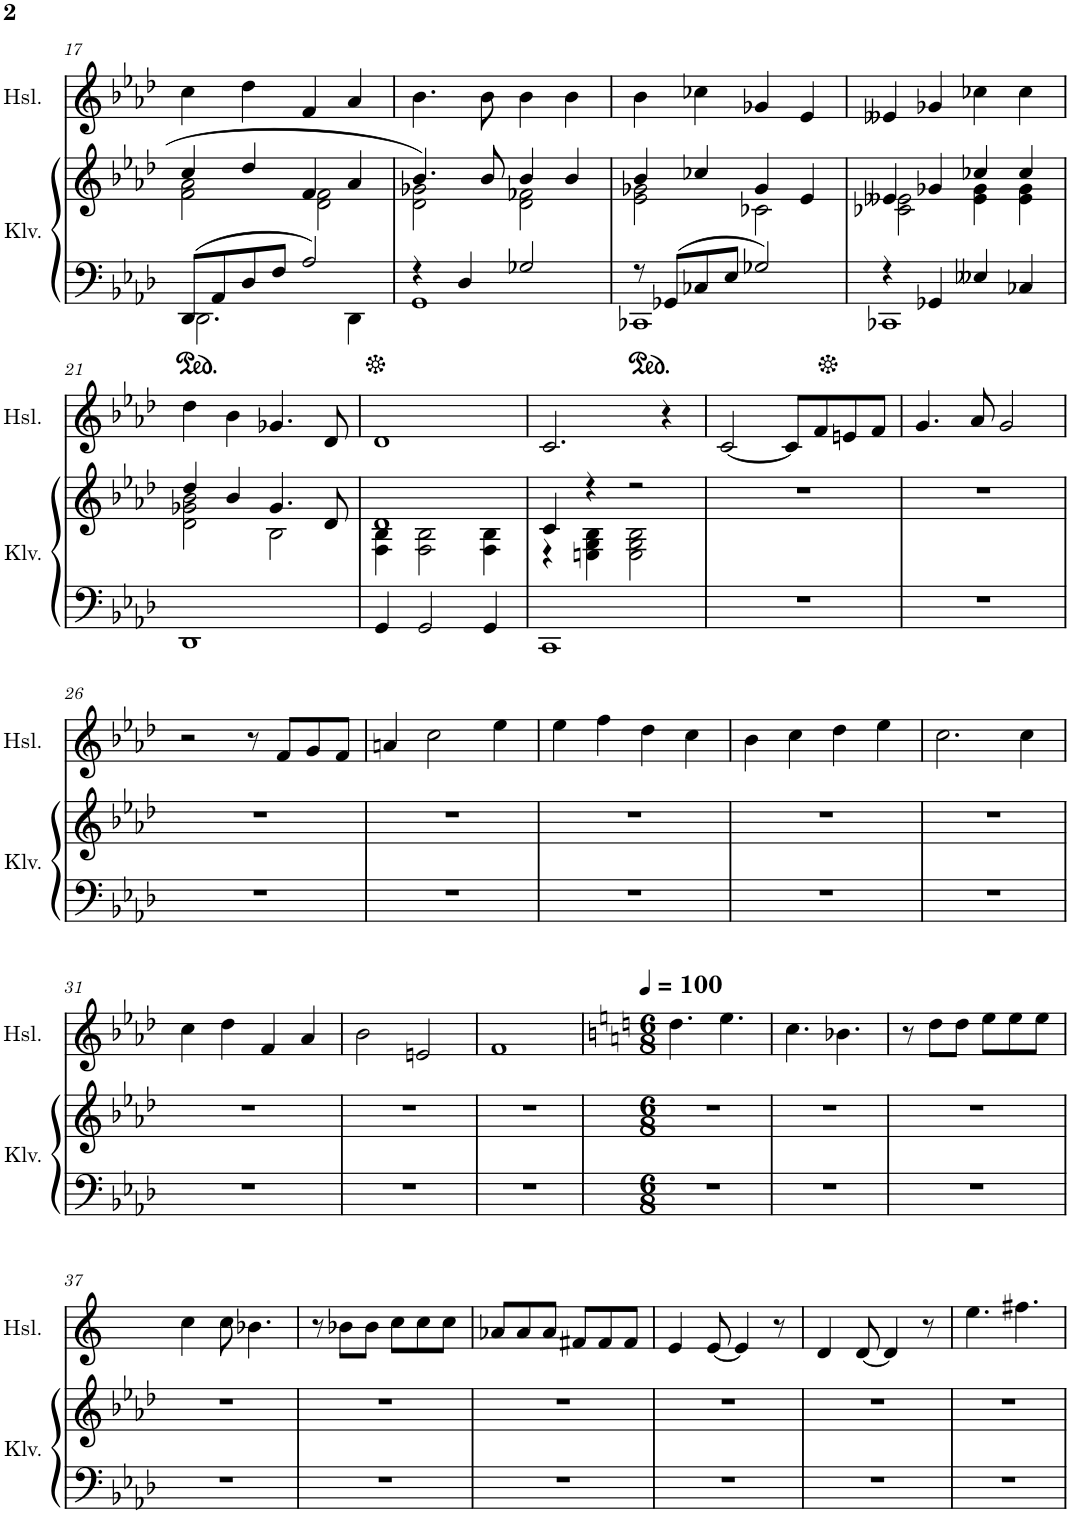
**kern	**kern	**kern
*part2	*part2	*part1
*staff3	*staff2	*staff1
*I"Klavír	*	*I"Housle
*I'Klv.	*	*I'Hsl.
!!LO:PB:g=z
*clefF4	*clefG2	*clefG2
*k[b-e-a-d-]	*k[b-e-a-d-]	*k[b-e-a-d-]
*M4/4	*M4/4	*M4/4
=17	=17	=17
*^	*^	*
8DD-/L	2.DD-\	4cc/	2f\ 2a-\	4cc\
8AA-/	.	.	.	.
8D-/	.	4dd-/	.	4dd-\
8F/J	.	.	.	.
2A-/	.	4f/	2d-\ 2f\	4f/
.	4DD-\	4a-/	.	4a-/
=18	=18	=18	=18	=18
4r	1GG	4.b-/	2d-\ 2g-X\	4.b-\
4D-/	.	.	.	.
.	.	8b-/	.	8b-\
2G-X/	.	4b-/	2d-\ 2f-X\	4b-\
.	.	4b-/	.	4b-\
=19	=19	=19	=19	=19
8r	1CC-X	4b-/	2e-\ 2g-X\	4b-\
8GG-X/L	.	.	.	.
8C-X/	.	4cc-X/	.	4cc-X\
8E-/J	.	.	.	.
2G-X/	.	4g-/	2c-X\	4g-X/
.	.	4e-/	.	4e-/
=20	=20	=20	=20	=20
4r	1CC-X	4e--X/	2c-X\ 2e--\	4e--X/
4GG-X/	.	4g-X/	.	4g-X/
4E--X/	.	4cc-X/	4e--\ 4g-\	4cc-X\
4C-X/	.	4cc-/	4e--\ 4g-\	4cc-\
*v	*v	*	*	*
!!LO:LB:g=z
=21	=21	=21	=21
1DD-	4dd-/	2d-\ 2g-X\ 2b-\	4dd-\
.	4b-/	.	4b-\
.	4.g-/	2B-\	4.g-X/
.	8d-/	.	8d-/
=22	=22	=22	=22
4GG/	1d-	4F\ 4B-\	1d-
2GG/	.	2F\ 2B-\	.
4GG/	.	4F\ 4B-\	.
=23	=23	=23	=23
1CC	4c/	4r	2.c/
.	4r	4En\ 4G\ 4B-\	.
.	2r	2E\ 2G\ 2B-\	.
.	.	.	4r
*	*v	*v	*
=24	=24	=24
1r	1r	[2c/
.	.	8c/L]
.	.	8f/
.	.	8en/
.	.	8f/J
=25	=25	=25
1r	1r	4.g/
.	.	8a-/
.	.	2g/
!!LO:LB:g=z
=26	=26	=26
1r	1r	2r
.	.	8r
.	.	8f/L
.	.	8g/
.	.	8f/J
=27	=27	=27
1r	1r	4an/
.	.	2cc\
.	.	4ee-\
=28	=28	=28
1r	1r	4ee-\
.	.	4ff\
.	.	4dd-\
.	.	4cc\
=29	=29	=29
1r	1r	4b-\
.	.	4cc\
.	.	4dd-\
.	.	4ee-\
=30	=30	=30
1r	1r	2.cc\
.	.	4cc\
!!LO:LB:g=z
=31	=31	=31
1r	1r	4cc\
.	.	4dd-\
.	.	4f/
.	.	4a-/
=32	=32	=32
1r	1r	2b-\
.	.	2en/
=33	=33	=33
1r	1r	1f
=34	=34	=34
*	*	*k[]
*M6/8	*M6/8	*M6/8
*	*	*MM100
2.r	2.r	4.dd\
.	.	4.ee\
=35	=35	=35
2.r	2.r	4.cc\
.	.	4.b-X\
=36	=36	=36
2.r	2.r	8r
.	.	8dd\L
.	.	8dd\J
.	.	8ee\L
.	.	8ee\
.	.	8ee\J
!!LO:LB:g=z
=37	=37	=37
2.r	2.r	4cc\
.	.	8cc\
.	.	4.b-X\
=38	=38	=38
2.r	2.r	8r
.	.	8b-X\L
.	.	8b-\J
.	.	8cc\L
.	.	8cc\
.	.	8cc\J
=39	=39	=39
2.r	2.r	8a-X/L
.	.	8a-/
.	.	8a-/J
.	.	8f#X/L
.	.	8f#/
.	.	8f#/J
=40	=40	=40
2.r	2.r	4e/
.	.	[8e/
.	.	4e/]
.	.	8r
=41	=41	=41
2.r	2.r	4d/
.	.	[8d/
.	.	4d/]
.	.	8r
=42	=42	=42
2.r	2.r	4.ee\
.	.	4.ff#X\
=	=	=
*-	*-	*-
